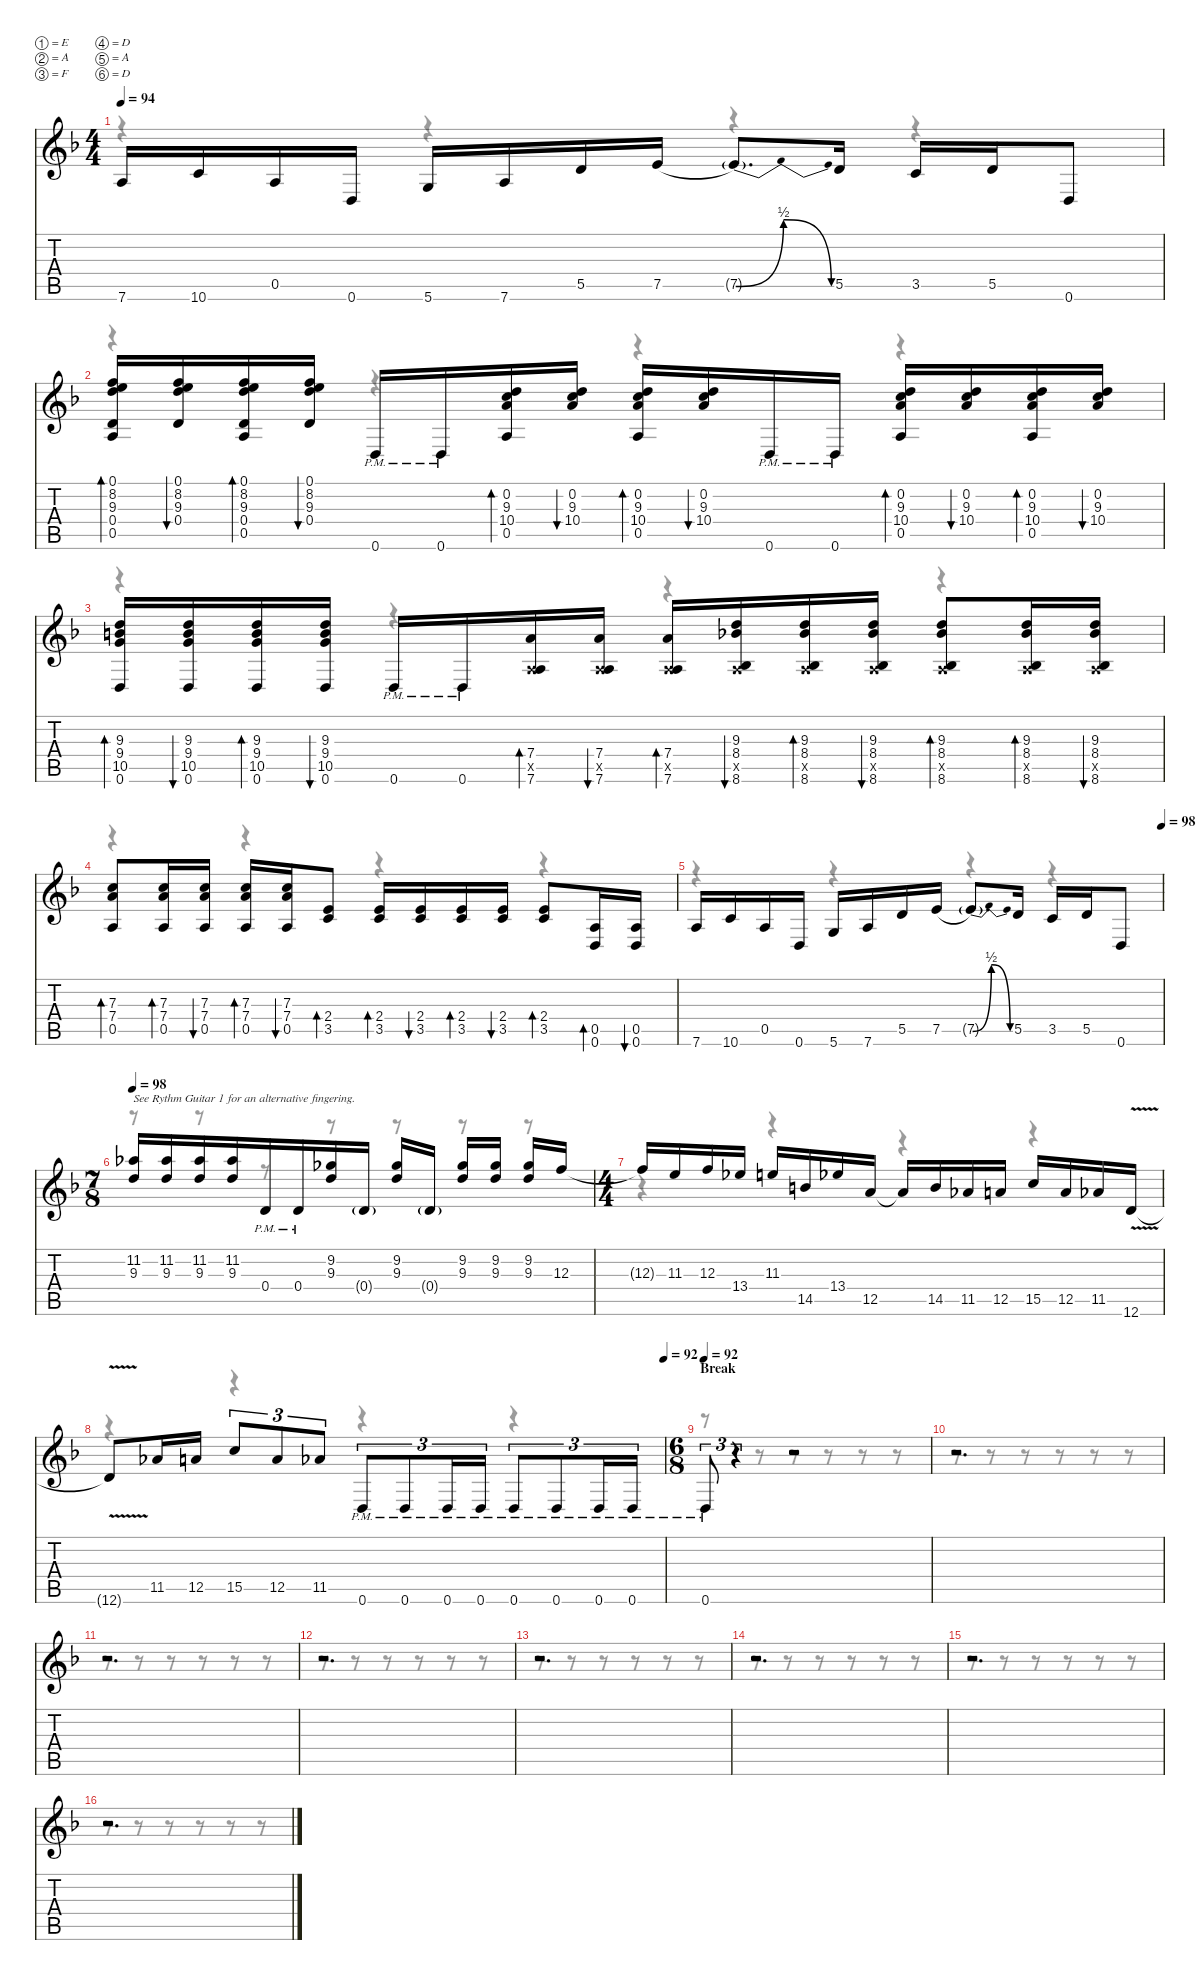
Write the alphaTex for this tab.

\defaultSystemsLayout 4
\hideDynamics
\bracketExtendMode nobrackets
\singleTrackTrackNamePolicy hidden
\multiTrackTrackNamePolicy hidden
\otherSystemsTrackNameOrientation horizontal
\track ("P. Lindgren" "dist.guit.") {instrument distortionguitar}
\staff {score tabs}
\tuning (E4 A3 F3 D3 A2 D2)
\voice
\ts (4 4)
\tempo 94
\clef g2
\ks dminor
7.6{acc forcenatural}.16{dy ff beam Up} 10.6{acc forcenatural}.16{beam Up} 0.5{acc forcenatural}.16{beam Up} 0.6{acc forcenatural}.16{beam Up} 5.6{acc forcenatural}.16{beam Up} 7.6{acc forcenatural}.16{beam Up} 5.5{acc forcenatural}.16{beam Up} 7.5{be (hold 0 0 60 0) acc forcenatural}.16{beam Up} 7.5{be (bendrelease 0 0 30 2 30 2 60 0) t acc forcenatural}.8{d beam Up} 5.5{acc forcenatural}.16{beam Up} 3.5{acc forcenatural}.16{beam Up} 5.5{acc forcenatural}.16{beam Up} 0.6{acc forcenatural}.8{beam Up} |
(0.1{acc forcenatural} 8.2{acc forcenatural} 9.3{acc forcenatural} 0.4{acc forcenatural} 0.5{acc forcenatural}).16{bd 30 dy f beam Up} (0.1{acc forcenatural} 8.2{acc forcenatural} 9.3{acc forcenatural} 0.4{acc forcenatural}).16{bu 30 beam Up} (0.1{acc forcenatural} 8.2{acc forcenatural} 9.3{acc forcenatural} 0.4{acc forcenatural} 0.5{acc forcenatural}).16{bd 30 beam Up} (0.1{acc forcenatural} 8.2{acc forcenatural} 9.3{acc forcenatural} 0.4{acc forcenatural}).16{bu 30 beam Up} 0.6{pm acc forcenatural}.16{dy fff beam Up} 0.6{pm acc forcenatural}.16{beam Up} (0.2{acc forcenatural} 9.3{acc forcenatural} 10.4{acc forcenatural} 0.5{acc forcenatural}).16{bd 30 dy f beam Up} (0.2{acc forcenatural} 9.3{acc forcenatural} 10.4{acc forcenatural}).16{bu 30 beam Up} (0.2{acc forcenatural} 9.3{acc forcenatural} 10.4{acc forcenatural} 0.5{acc forcenatural}).16{bd 30 beam Up} (0.2{acc forcenatural} 9.3{acc forcenatural} 10.4{acc forcenatural}).16{bu 30 beam Up} 0.6{pm acc forcenatural}.16{dy fff beam Up} 0.6{pm acc forcenatural}.16{beam Up} (0.2{acc forcenatural} 9.3{acc forcenatural} 10.4{acc forcenatural} 0.5{acc forcenatural}).16{bd 30 dy f beam Up} (0.2{acc forcenatural} 9.3{acc forcenatural} 10.4{acc forcenatural}).16{bu 30 beam Up} (0.2{acc forcenatural} 9.3{acc forcenatural} 10.4{acc forcenatural} 0.5{acc forcenatural}).16{bd 30 beam Up} (0.2{acc forcenatural} 9.3{acc forcenatural} 10.4{acc forcenatural}).16{bu 30 beam Up} |
(9.3{acc forcenatural} 9.4{acc forcenatural} 10.5{acc forcenatural} 0.6{acc forcenatural}).16{bd 30 beam Up} (9.3{acc forcenatural} 9.4{acc forcenatural} 10.5{acc forcenatural} 0.6{acc forcenatural}).16{bu 30 beam Up} (9.3{acc forcenatural} 9.4{acc forcenatural} 10.5{acc forcenatural} 0.6{acc forcenatural}).16{bd 30 beam Up} (9.3{acc forcenatural} 9.4{acc forcenatural} 10.5{acc forcenatural} 0.6{acc forcenatural}).16{bu 30 beam Up} 0.6{pm acc forcenatural}.16{dy fff beam Up} 0.6{pm acc forcenatural}.16{beam Up} (7.4{acc forcenatural} 0.5{x acc forcenatural} 7.6{acc forcenatural}).16{bd 30 dy ff beam Up} (7.4{acc forcenatural} 0.5{x acc forcenatural} 7.6{acc forcenatural}).16{bu 30 beam Up} (7.4{acc forcenatural} 0.5{x acc forcenatural} 7.6{acc forcenatural}).16{bd 30 beam Up} (9.3{acc forcenatural} 8.4{acc b} 0.5{x acc forcenatural} 8.6{acc b}).16{bu 30 dy f beam Up} (9.3{acc forcenatural} 8.4{acc b} 0.5{x acc forcenatural} 8.6{acc b}).16{bd 30 beam Up} (9.3{acc forcenatural} 8.4{acc b} 0.5{x acc forcenatural} 8.6{acc b}).16{bu 30 beam Up} (9.3{acc forcenatural} 8.4{acc b} 0.5{x acc forcenatural} 8.6{acc b}).8{bd 30 beam Up} (9.3{acc forcenatural} 8.4{acc b} 0.5{x acc forcenatural} 8.6{acc b}).16{bd 30 beam Up} (9.3{acc forcenatural} 8.4{acc b} 0.5{x acc forcenatural} 8.6{acc b}).16{bu 30 beam Up} |
(7.3{acc forcenatural} 7.4{acc forcenatural} 0.5{acc forcenatural}).8{bd 30 beam Up} (7.3{acc forcenatural} 7.4{acc forcenatural} 0.5{acc forcenatural}).16{bd 30 beam Up} (7.3{acc forcenatural} 7.4{acc forcenatural} 0.5{acc forcenatural}).16{bu 30 beam Up} (7.3{acc forcenatural} 7.4{acc forcenatural} 0.5{acc forcenatural}).16{bd 30 beam Up} (7.3{acc forcenatural} 7.4{acc forcenatural} 0.5{acc forcenatural}).16{bu 30 beam Up} (2.4{acc forcenatural} 3.5{acc forcenatural}).8{bd 30 dy ff beam Up} (2.4{acc forcenatural} 3.5{acc forcenatural}).16{bd 30 beam Up} (2.4{acc forcenatural} 3.5{acc forcenatural}).16{bu 30 beam Up} (2.4{acc forcenatural} 3.5{acc forcenatural}).16{bd 30 beam Up} (2.4{acc forcenatural} 3.5{acc forcenatural}).16{bu 30 beam Up} (2.4{acc forcenatural} 3.5{acc forcenatural}).8{bd 30 beam Up} (0.5{acc forcenatural} 0.6{acc forcenatural}).16{bd 30 dy f beam Up} (0.5{acc forcenatural} 0.6{acc forcenatural}).16{bu 30 beam Up} |
\tempo (98 1)
7.6{acc forcenatural}.16{dy ff beam Up} 10.6{acc forcenatural}.16{beam Up} 0.5{acc forcenatural}.16{beam Up} 0.6{acc forcenatural}.16{beam Up} 5.6{acc forcenatural}.16{beam Up} 7.6{acc forcenatural}.16{beam Up} 5.5{acc forcenatural}.16{beam Up} 7.5{be (hold 0 0 60 0) acc forcenatural}.16{beam Up} 7.5{be (bendrelease 0 0 30 2 30 2 60 0) t acc forcenatural}.8{d beam Up} 5.5{acc forcenatural}.16{beam Up} 3.5{acc forcenatural}.16{beam Up} 5.5{acc forcenatural}.16{beam Up} 0.6{acc forcenatural}.8{beam Up} |
\ts (7 8)
\beaming (8 4 1 1 1)
\tempo 98
(11.2{acc b} 9.3{acc forcenatural}).16{txt "See Rythm Guitar 1 for an alternative fingering." dy f beam Up} (11.2{acc b} 9.3{acc forcenatural}).16{beam Up} (11.2{acc b} 9.3{acc forcenatural}).16{beam Up} (11.2{acc b} 9.3{acc forcenatural}).16{beam Up} 0.4{pm acc forcenatural}.16{dy ff beam Up} 0.4{pm acc forcenatural}.16{beam Up} (9.2{acc b} 9.3{acc forcenatural}).16{dy f beam Up} 0.4{g acc forcenatural}.16{dy ff beam Up} (9.2{acc b} 9.3{acc forcenatural}).16{dy f beam Up} 0.4{g acc forcenatural}.16{dy ff beam Up} (9.2{acc b} 9.3{acc forcenatural}).16{dy f beam Up} (9.2{acc b} 9.3{acc forcenatural}).16{beam Up} (9.2{acc b} 9.3{acc forcenatural}).16{beam Up} 12.3{acc forcenatural}.16{beam Up} |
\ts (4 4)
\beaming (8 2 2 2 2)
12.3{t acc forcenatural}.16{beam Up} 11.3{acc forcenatural}.16{beam Up} 12.3{acc forcenatural}.16{beam Up} 13.4{acc b}.16{beam Up} 11.3{acc forcenatural}.16{beam Up} 14.5{acc forcenatural}.16{beam Up} 13.4{acc b}.16{beam Up} 12.5{acc forcenatural}.16{beam Up} 12.5{t acc forcenatural}.16{beam Up} 14.5{acc forcenatural}.16{beam Up} 11.5{acc b}.16{beam Up} 12.5{acc forcenatural}.16{beam Up} 15.5{acc forcenatural}.16{beam Up} 12.5{acc forcenatural}.16{beam Up} 11.5{acc b}.16{beam Up} 12.6{v acc forcenatural}.16{beam Up} |
\tempo (92 1)
12.6{v t acc forcenatural}.8{beam Up} 11.5{acc b}.16{beam Up} 12.5{acc forcenatural}.16{beam Up} 15.5{acc forcenatural}.8{tu (3 2) beam Up} 12.5{acc forcenatural}.8{tu (3 2) beam Up} 11.5{acc b}.8{tu (3 2) beam Up} 0.6{pm acc forcenatural}.8{tu (3 2) dy ff beam Up} 0.6{pm acc forcenatural}.8{tu (3 2) beam Up} 0.6{pm acc forcenatural}.16{tu (3 2) beam Up} 0.6{pm acc forcenatural}.16{tu (3 2) beam Up} 0.6{pm acc forcenatural}.8{tu (3 2) beam Up} 0.6{pm acc forcenatural}.8{tu (3 2) beam Up} 0.6{pm acc forcenatural}.16{tu (3 2) beam Up} 0.6{pm acc forcenatural}.16{tu (3 2) beam Up} |
\ts (6 8)
\beaming (8 3 1 1 1)
\section ("" "Break")
\tempo 92
0.6{pm acc forcenatural}.8{tu (3 2) beam Up} r.4{tu (3 2) beam Up} r.2{beam Up} |
r.2{d beam Up} |
r.2{d beam Up} |
r.2{d beam Up} |
r.2{d beam Up} |
r.2{d beam Up} |
r.2{d beam Up} |
r.2{d beam Up}
\voice
\clef g2
\ottava regular
\simile none
\ks dminor
r.4{dy mf beam Down} r.4{beam Down} r.4{beam Down} r.4{beam Down} |
r.4{beam Down} r.4{beam Down} r.4{beam Down} r.4{beam Down} |
r.4{beam Down} r.4{beam Down} r.4{beam Down} r.4{beam Down} |
r.4{beam Down} r.4{beam Down} r.4{beam Down} r.4{beam Down} |
r.4{beam Down} r.4{beam Down} r.4{beam Down} r.4{beam Down} |
r.8{beam Down} r.8{beam Down} r.8{beam Down} r.8{beam Down} r.8{beam Down} r.8{beam Down} r.8{beam Down} |
r.4{beam Down} r.4{beam Down} r.4{beam Down} r.4{beam Down} |
r.4{beam Down} r.4{beam Down} r.4{beam Down} r.4{beam Down} |
r.8{beam Down} r.8{beam Down} r.8{beam Down} r.8{beam Down} r.8{beam Down} r.8{beam Down} |
r.8{beam Down} r.8{beam Down} r.8{beam Down} r.8{beam Down} r.8{beam Down} r.8{beam Down} |
r.8{beam Down} r.8{beam Down} r.8{beam Down} r.8{beam Down} r.8{beam Down} r.8{beam Down} |
r.8{beam Down} r.8{beam Down} r.8{beam Down} r.8{beam Down} r.8{beam Down} r.8{beam Down} |
r.8{beam Down} r.8{beam Down} r.8{beam Down} r.8{beam Down} r.8{beam Down} r.8{beam Down} |
r.8{beam Down} r.8{beam Down} r.8{beam Down} r.8{beam Down} r.8{beam Down} r.8{beam Down} |
r.8{beam Down} r.8{beam Down} r.8{beam Down} r.8{beam Down} r.8{beam Down} r.8{beam Down} |
r.8{beam Down} r.8{beam Down} r.8{beam Down} r.8{beam Down} r.8{beam Down} r.8{beam Down}
